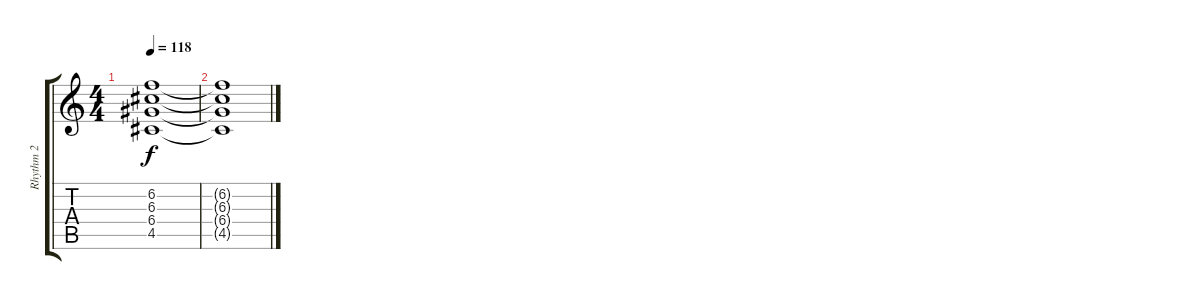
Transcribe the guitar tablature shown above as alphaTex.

\track ("Rhythm 2" "Rhythm 2") {instrument overdrivenguitar}
\staff {score tabs}
\tuning (E4 B3 G3 D3 A2 E2) {hide}
\ts (4 4)
\tempo 118
\clef g2
\ks c
(6.2 6.3 6.4 4.5).1{dy f} |
(6.2{t} 6.3{t} 6.4{t} 4.5{t}).1
